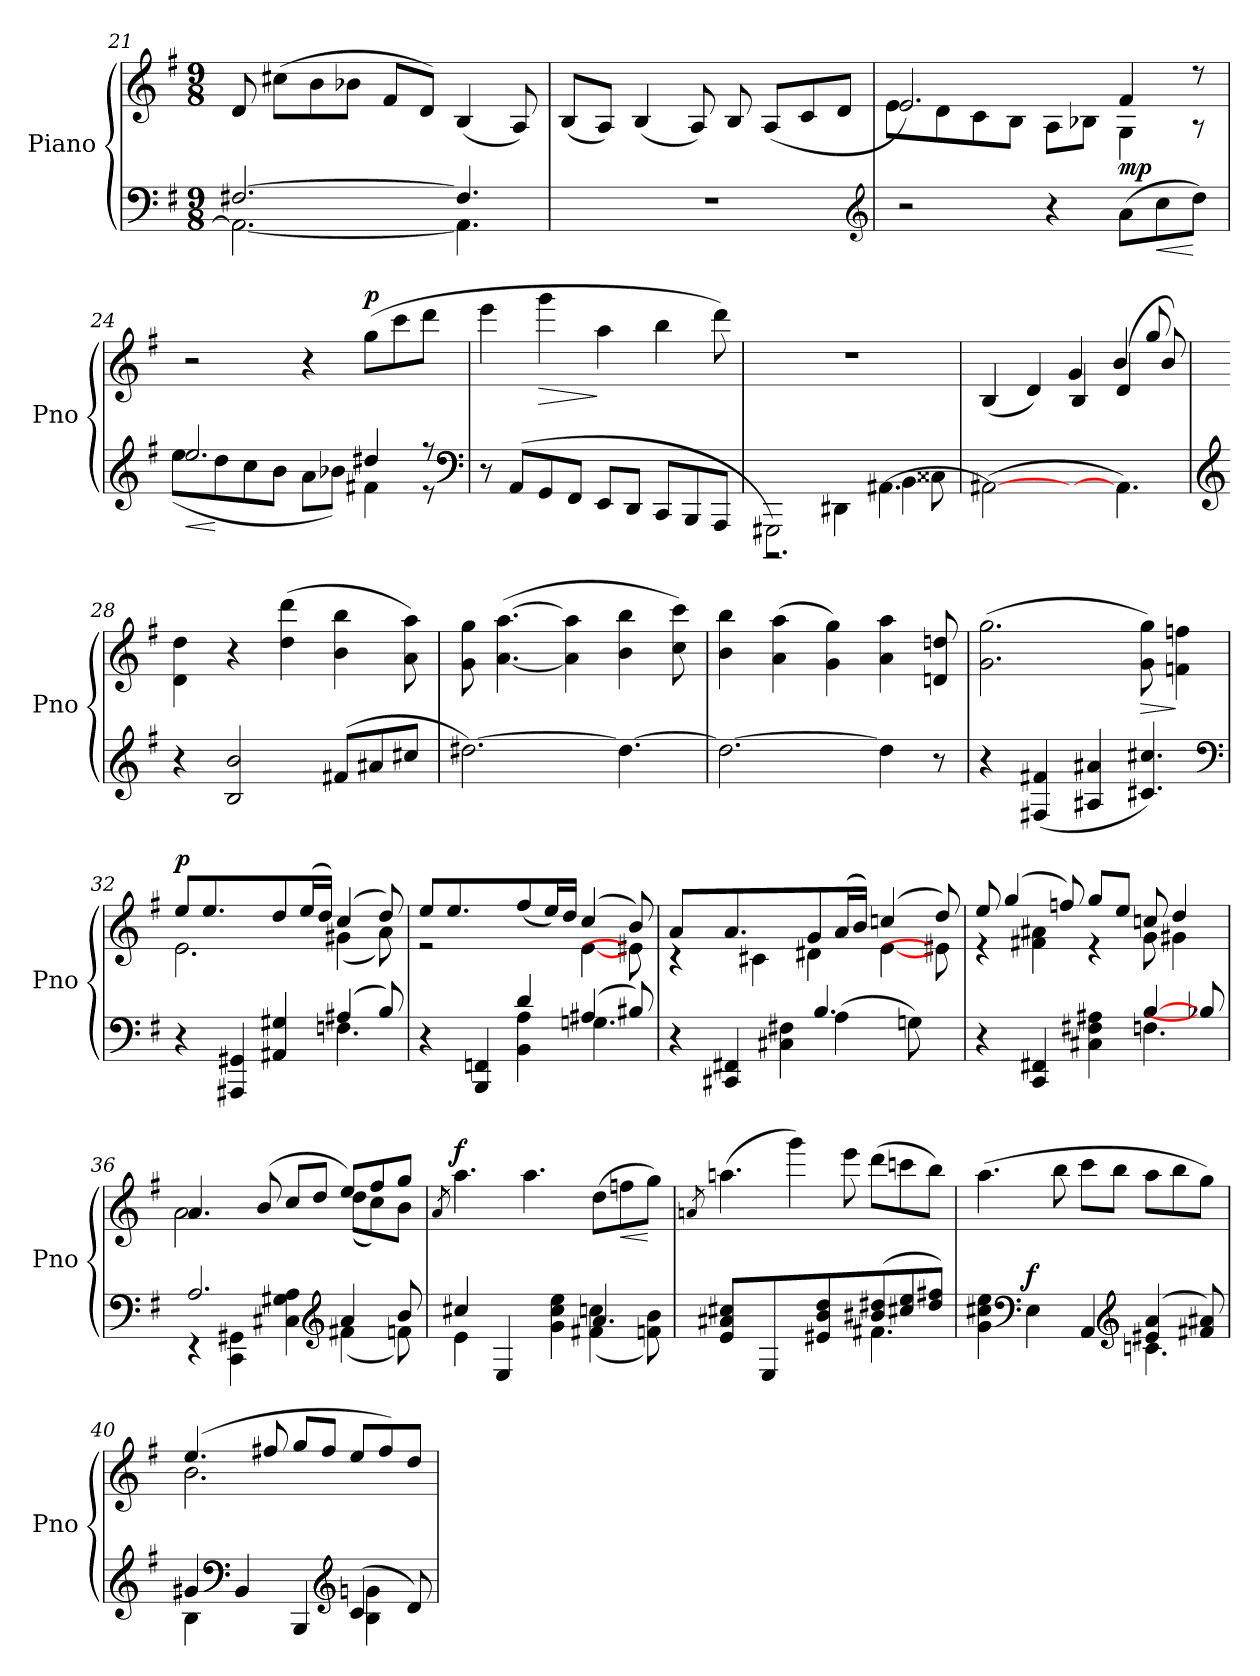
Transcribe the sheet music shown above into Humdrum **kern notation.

**kern	**dynam	**kern	**dynam
*part2	*part2	*part1	*part1
*staff2	*staff2	*staff1	*staff1
*I"Piano	*	*I"Piano	*
*I'Pno	*	*I'Pno	*
!!LO:LB:g=z
*clefF4	*	*clefG2	*
*k[f#]	*	*k[f#]	*
*M9/8	*	*M9/8	*
=21	=21	=21	=21
*^	*	*	*
[2.F#X/	2.AA\_	.	8d/	.
.	.	.	(8cc#X\L	.
.	.	.	8b\	.
.	.	.	8b-X\J	.
.	.	.	8f#/L	.
.	.	.	8d/J)	.
4.F#/]	4.AA\]	.	(4B/	.
.	.	.	8A/)	.
*v	*v	*	*	*
=22	=22	=22	=22
!LO:N:vis=1	!	!	!
8%9r	.	(8B/L	.
.	.	8A/J)	.
.	.	(4B/	.
.	.	8A/)	.
.	.	8B/	.
.	.	(8A/L	.
.	.	8c/	.
.	.	8d/J	.
*clefG2	*	*	*
=23	=23	=23	=23
*	*	*^	*
2r	.	2.e/)	8e\L	.
.	.	.	8d\	.
.	.	.	8c\	.
.	.	.	8B\J	.
4r	.	.	8A\L	.
.	.	.	8B-X\J	.
!	!LO:DY:a	!	!	!
(8a\L	mp	4f#/	4G\	.
!	!LO:HP:b	!	!	!
8cc\	<	.	.	.
8dd\J)	[	8r	8r	.
!!LO:LB:g=z
=24	=24	=24	=24	=24
*^	*	*	*	*
!	!	!LO:HP:b	!	!	!
*	*	*	*v	*v	*
2.ee/	(8ee\L	<	2r	.
.	8dd\	[	.	.
.	8cc\	.	.	.
.	8b\J	.	.	.
.	8a\L	.	4r	.
.	8b-X\J)	.	.	.
!	!	!	!	!LO:DY:a
4dd#X/	4f#X\	.	(8gg\L	p
.	.	.	8ccc\	.
8r	8r	.	8ddd\J	.
*v	*v	*	*	*
*clefF4	*	*	*
=25	=25	=25	=25
8r	.	4eee\	.
(8AA/L	.	.	.
!	!	!	!LO:HP:b
8GG/	.	4ggg\	>
8FF#/J	.	.	.
8EE/L	.	4aa\	]
8DD/J	.	.	.
8CC/L	.	4bb\	.
8BBB/	.	.	.
8AAA/J	.	8ddd\)	.
=26	=26	=26	=26
*^	*	*	*
!	!	!	!LO:N:vis=1	!
2GGG#X\)	2.r	.	8%9r	.
4DD#X\	.	.	.	.
[4.AA#X\	4BB\	.	.	.
.	8C##X\	.	.	.
*v	*v	*	*	*
!!LO:LB:g=z
=27	=27	=27	=27
*	*	*^	*
(2AA#X\_	.	(4B/	2ryy	.
.	.	4d/)	.	.
4ryy	.	4B/	4g/	.
4.AA#\])	.	(4d/	4b/	.
.	.	8b/)	8gg/	.
*	*	*v	*v	*
=28	=28	=28	=28
*clefG2	*	*	*
4r	.	4d\ 4dd\	.
2B/ 2b/	.	4r	.
.	.	(4dd\ 4ddd\	.
(8f#X/L	.	4b\ 4bb\	.
8a#X/	.	.	.
8cc#X/J	.	8a\ 8aa\)	.
=29	=29	=29	=29
[2.dd#X\)	.	8g\ 8gg\	.
.	.	([4.a\ [4.aa\	.
.	.	4a\] 4aa\]	.
4.dd#\_	.	4b\ 4bb\	.
.	.	8cc\ 8ccc\)	.
=30	=30	=30	=30
2.dd#\_	.	4b\ 4bb\	.
.	.	(4a\ 4aa\	.
.	.	4g\ 4gg\)	.
4dd#\]	.	4a\ 4aa\	.
8r	.	8dn/ 8ddn/	.
=31	=31	=31	=31
4r	.	(2.g\ 2.gg\	.
(4F#X/ 4f#X/	.	.	.
4A#X/ 4a#X/	.	.	.
!	!	!	!LO:HP:b
4.c#X/ 4.cc#X/)	.	8g\ 8gg\)	>
.	.	4fn\ 4ffn\	]
*clefF4	*	*	*
!!LO:LB:g=z
=32	=32	=32	=32
*	*	*MM120	*
*^	*	*^	*
!	!	!	!	!	!LO:DY:a
4r	2.ryy	.	8ee/	2.e\	p
.	.	.	4.ee/	.	.
4AAA#X/ 4GG#X/	.	.	.	.	.
4AA#X/ 4G#X/	.	.	8dd/L	.	.
.	.	.	(16ee/	.	.
.	.	.	16dd/JJ)	.	.
(4A#X/	4.Fn\	.	(4cc/	(4g#X\	.
8B/)	.	.	8dd/)	8a\)	.
=33	=33	=33	=33	=33	=33
4r	2ryy	.	8ee/	2r	.
.	.	.	4.ee/	.	.
4BBB/ 4FFn/	.	.	.	.	.
4d/	4BB\ 4A\	.	(8ff#/L	4ryy	.
.	.	.	16ee/)	.	.
.	.	.	16dd/JJ	.	.
(4A#X/	4.Gn\	.	(4cc/	[4e\	.
8B#X/)	.	.	8b/)	8e#X\]	.
=34	=34	=34	=34	=34	=34
4r	2.ryy	.	8a/	4r	.
.	.	.	8ryy	.	.
4CC#X/ 4FF#X/	.	.	4.a/	8ryy	.
.	.	.	.	4c#X\	.
4C#X\ 4F#X\	.	.	.	.	.
.	.	.	8g/L	4d#X\	.
(4A\	4.B/	.	(16a/	.	.
.	.	.	16b/JJ)	.	.
.	.	.	(4ccn/	[4e\	.
8Gn\)	.	.	.	.	.
8ryy	8ryy	.	8dd/)	8e#X\]	.
=35	=35	=35	=35	=35	=35
4r	2ryy	.	8ee/	4r	.
.	.	.	(4gg/	.	.
4CC/ 4FF#X/	.	.	.	4f#X\ 4a#X\	.
.	.	.	8ffn/)	.	.
4ryy	4C#X\ 4F#X\ 4A#X\	.	8gg/L	4r	.
.	.	.	8ee/J	.	.
[4B/	4.Fn\	.	8ccn/	8g\	.
.	.	.	4dd/	4g#X\	.
8B-X/]	.	.	.	.	.
!!LO:LB:g=z	!!
=36	=36	=36	=36	=36	=36
2.A/	4r	.	4.a/	2a\	.
.	4CC\ 4GG#X\	.	.	.	.
.	.	.	(8b/	.	.
.	4C#X\ 4G#X\ 4A\	.	8cc/L	4ryy	.
.	.	.	8dd/J	.	.
*clefG2	*	*	*	*	*
4a/	(4f#X\	.	8ee/L)	(8dd\L	.
.	.	.	8ff#/	8cc\)	.
8b/	8fn\)	.	8gg/J	8b\J	.
*	*	*	*v	*v	*
=37	=37	=37	=37	=37
.	.	.	8qa/	.
!	!	!	!	!LO:DY:a
4cc#X/	4e\	.	4.aa\	f
4E/	4ryy	.	.	.
.	.	.	4.aa\	.
4ryy	4g\ 4cc#\ 4ee\	.	.	.
4.a/	(4f#X\ 4ccn\	.	(8dd\L	.
!	!	!	!	!LO:HP:b
.	.	.	8ffn\	<
.	8fn\ 8b\)	.	8gg\J)	[
=38	=38	=38	=38	=38
.	.	.	8qan/	.
4e/ 4a#X/ 4cc#X/	2.ryy	.	(4.aan\	.
4E/	.	.	.	.
.	.	.	4ggg\)	.
4e#X/ 4b/ 4dd/	.	.	.	.
.	.	.	8eee\	.
(8b#X/ 8dd#X/L	4.f#X\	.	(8ddd\L	.
8cc#X/ 8ee/J	.	.	8cccn\	.
8dd#/ 8ff#X/J)	.	.	8bb\J)	.
!!LO:LB:g=z
=39	=39	=39	=39	=39
*	*	*	*MM175	*
2ryy	4g\ 4cc#X\ 4ee\	.	(4.aa\	.
*clefF4	*	*	*	*
!	!	!LO:DY:a	!	!
.	4E\	f	.	.
.	.	.	8bb\	.
4AA/	4ryy	.	8ccc\L	.
.	.	.	8bb\J	.
*clefG2	*	*	*	*
(4e#X/ 4a/	4.cn\	.	8aa\L	.
.	.	.	8bb\	.
8f#X/ 8a#X/)	.	.	8gg\J)	.
=40	=40	=40	=40	=40
*	*	*	*^	*
4g#X/	4B\	.	(4.ee/	2.b\	.
*clefF4	*	*	*	*	*
4BB/	2ryy	.	.	.	.
.	.	.	8ff#X/	.	.
4BBB/	.	.	8gg/L	.	.
.	.	.	8ff#/J	.	.
*clefG2	*	*	*	*	*
(4c/	4B\ 4gn\	.	8ee/L	4.ryy	.
.	.	.	8ff#/)	.	.
8d/)	8ryy	.	8dd/J	.	.
*v	*v	*	*	*	*
*	*	*v	*v	*
=	=	=	=
*-	*-	*-	*-
